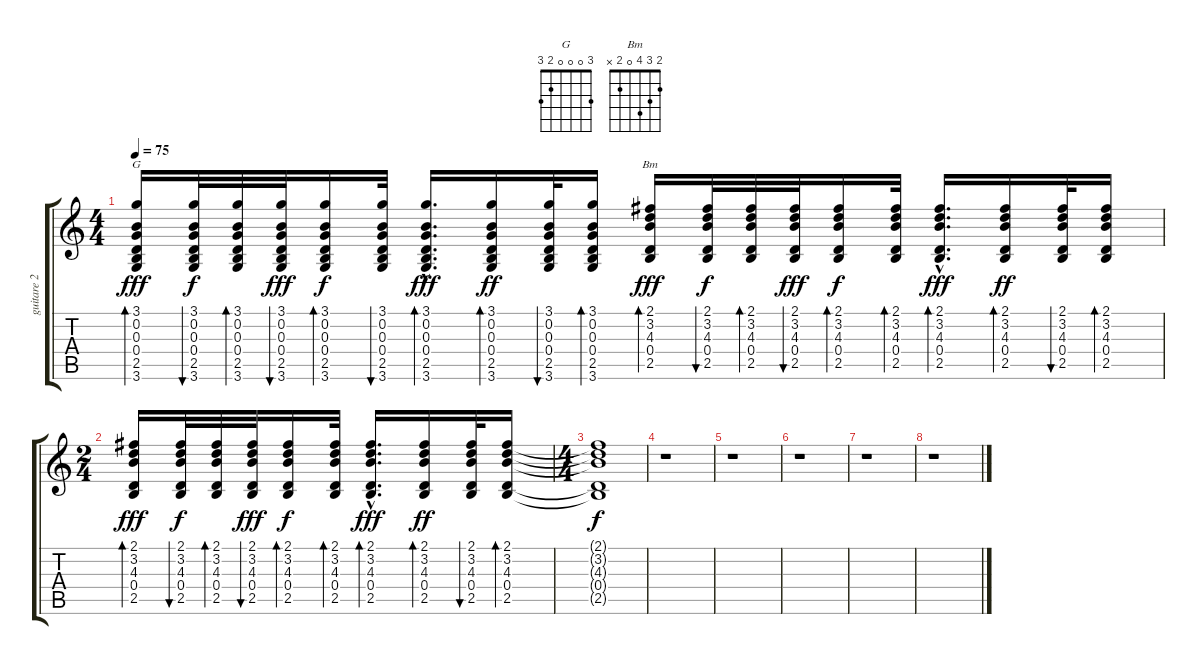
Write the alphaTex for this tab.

\track ("guitare 2" "guitare 2") {instrument acousticguitarsteel}
\staff {score tabs}
\tuning (E4 B3 G3 D3 A2 E2) {hide}
\chord ("G" 3 0 0 0 2 3)
\chord ("Bm" 2 3 4 0 2 x)
\ts (4 4)
\tempo 75
\clef g2
\ks c
(3.1 0.2 0.3 0.4 2.5 3.6).16{bd 30 ch "G" dy fff} (3.1 0.2 0.3 0.4 2.5 3.6).32{bu 30 dy f} (3.1 0.2 0.3 0.4 2.5 3.6).32{bd 30} (3.1 0.2 0.3 0.4 2.5 3.6).32{bu 30 dy fff} (3.1 0.2 0.3 0.4 2.5 3.6).16{bd 30 dy f} (3.1 0.2 0.3 0.4 2.5 3.6).32{bu 30} (3.1{hac} 0.2{hac} 0.3 0.4{hac} 2.5{hac} 3.6{hac}).16{d bd 30 dy fff} (3.1 0.2 0.3 0.4 2.5 3.6).16{bd 30 dy ff} (3.1 0.2 0.3 0.4 2.5 3.6).32{bu 30} (3.1 0.2 0.3 0.4 2.5 3.6).16{bd 30} (2.1 3.2 4.3 0.4 2.5).16{bd 30 ch "Bm" dy fff} (2.1 3.2 4.3 0.4 2.5).32{bu 30 dy f} (2.1 3.2 4.3 0.4 2.5).32{bd 30} (2.1 3.2 4.3 0.4 2.5).32{bu 30 dy fff} (2.1 3.2 4.3 0.4 2.5).16{bd 30 dy f} (2.1 3.2 4.3 0.4 2.5).32{bd 30} (2.1{hac} 3.2 4.3{hac} 0.4{hac} 2.5{hac}).16{d bd 30 dy fff} (2.1 3.2 4.3 0.4 2.5).16{bd 30 dy ff} (2.1 3.2 4.3 0.4 2.5).32{bu 30} (2.1 3.2 4.3 0.4 2.5).16{bd 30} |
\ts (2 4)
(2.1 3.2 4.3 0.4 2.5).16{bd 30 dy fff} (2.1 3.2 4.3 0.4 2.5).32{bu 30 dy f} (2.1 3.2 4.3 0.4 2.5).32{bd 30} (2.1 3.2 4.3 0.4 2.5).32{bu 30 dy fff} (2.1 3.2 4.3 0.4 2.5).16{bd 30 dy f} (2.1 3.2 4.3 0.4 2.5).32{bd 30} (2.1{hac} 3.2 4.3{hac} 0.4{hac} 2.5{hac}).16{d bd 30 dy fff} (2.1 3.2 4.3 0.4 2.5).16{bd 30 dy ff} (2.1 3.2 4.3 0.4 2.5).32{bu 30} (2.1 3.2 4.3 0.4 2.5).16{bd 30} |
\ts (4 4)
(2.1{t} 3.2{t} 4.3{t} 0.4{t} 2.5{t}).1{dy f} |
r.1 |
r.1 |
r.1 |
r.1 |
r.1
